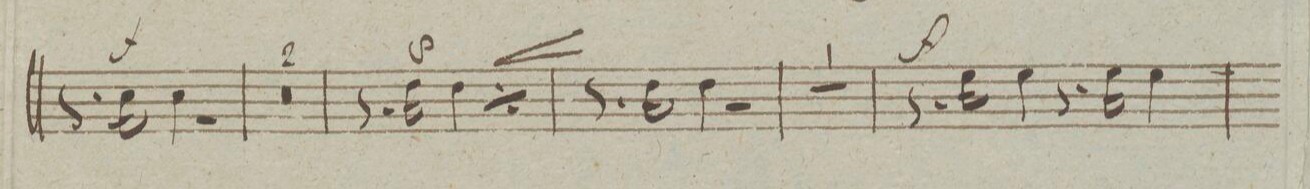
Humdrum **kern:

**kern	**dynam
*I"Clarino Primo in C	*
*clefG2	*
*k[]	*
*met(c)	*
*M4/4	*
8.r	.
16cc\	f
4cc\	.
2r	.
=4	=4
0r	.
=5	=5
=6	=6
8.r	.
16dd\	p
4dd\	.
*rep	*
8.r	<
16dd\	.
4dd\	.
*Xrep	*
=7	=7
8.r	.
16dd\	[
4dd\	.
2r	.
=8	=8
1r	.
=9	=9
1ryy	.
=10	=10
8.r	.
16ee\	f
4ee\	.
8.r	.
16ee\	.
4ee\	.
=11	=11
*-	*-
